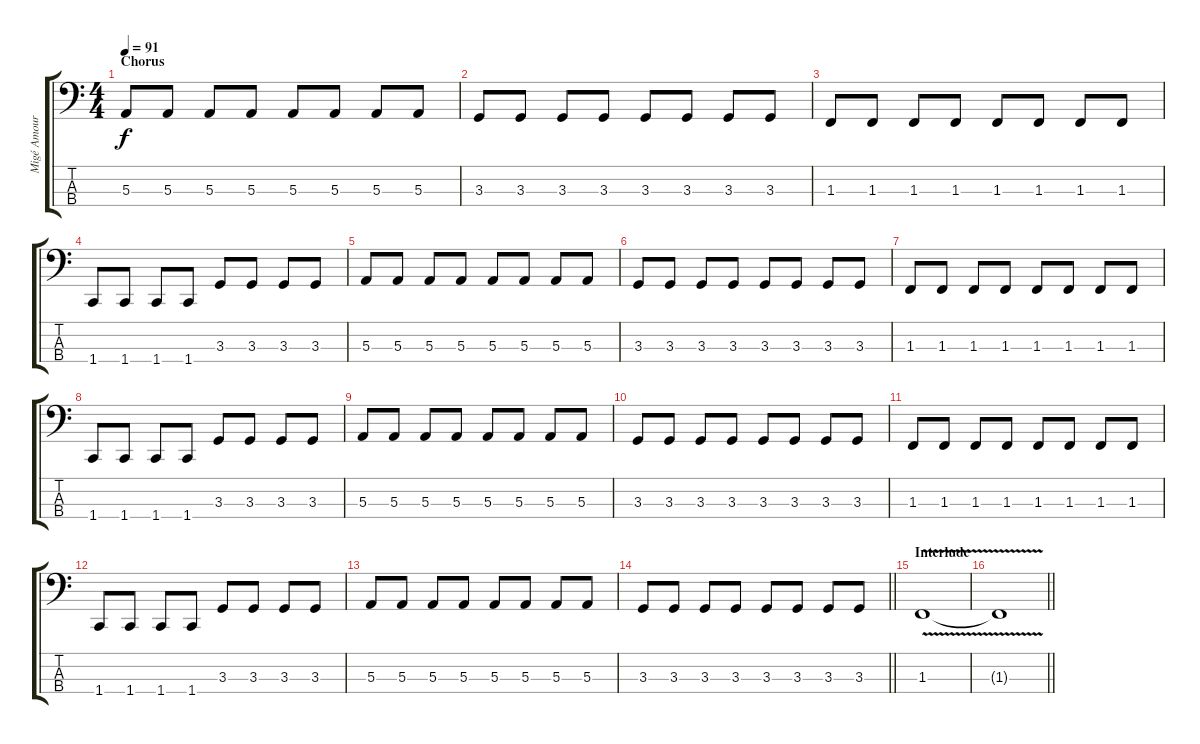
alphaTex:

\track ("Migé Amour (Bass)" "Migé Amour") {instrument electricbassfinger}
\staff {score tabs}
\tuning (D2 A1 E1 B0) {hide}
\ts (4 4)
\section ("" "Chorus")
\tempo 91
\clef f4
\ks c
5.3.8{dy f} 5.3.8 5.3.8 5.3.8 5.3.8 5.3.8 5.3.8 5.3.8 |
3.3.8 3.3.8 3.3.8 3.3.8 3.3.8 3.3.8 3.3.8 3.3.8 |
1.3.8 1.3.8 1.3.8 1.3.8 1.3.8 1.3.8 1.3.8 1.3.8 |
1.4.8 1.4.8 1.4.8 1.4.8 3.3.8 3.3.8 3.3.8 3.3.8 |
5.3.8 5.3.8 5.3.8 5.3.8 5.3.8 5.3.8 5.3.8 5.3.8 |
3.3.8 3.3.8 3.3.8 3.3.8 3.3.8 3.3.8 3.3.8 3.3.8 |
1.3.8 1.3.8 1.3.8 1.3.8 1.3.8 1.3.8 1.3.8 1.3.8 |
1.4.8 1.4.8 1.4.8 1.4.8 3.3.8 3.3.8 3.3.8 3.3.8 |
5.3.8 5.3.8 5.3.8 5.3.8 5.3.8 5.3.8 5.3.8 5.3.8 |
3.3.8 3.3.8 3.3.8 3.3.8 3.3.8 3.3.8 3.3.8 3.3.8 |
1.3.8 1.3.8 1.3.8 1.3.8 1.3.8 1.3.8 1.3.8 1.3.8 |
1.4.8 1.4.8 1.4.8 1.4.8 3.3.8 3.3.8 3.3.8 3.3.8 |
5.3.8 5.3.8 5.3.8 5.3.8 5.3.8 5.3.8 5.3.8 5.3.8 |
\barLineRight lightlight
3.3.8 3.3.8 3.3.8 3.3.8 3.3.8 3.3.8 3.3.8 3.3.8 |
\section ("" "Interlude")
1.3{v}.1 |
\barLineRight lightlight
1.3{t}.1
